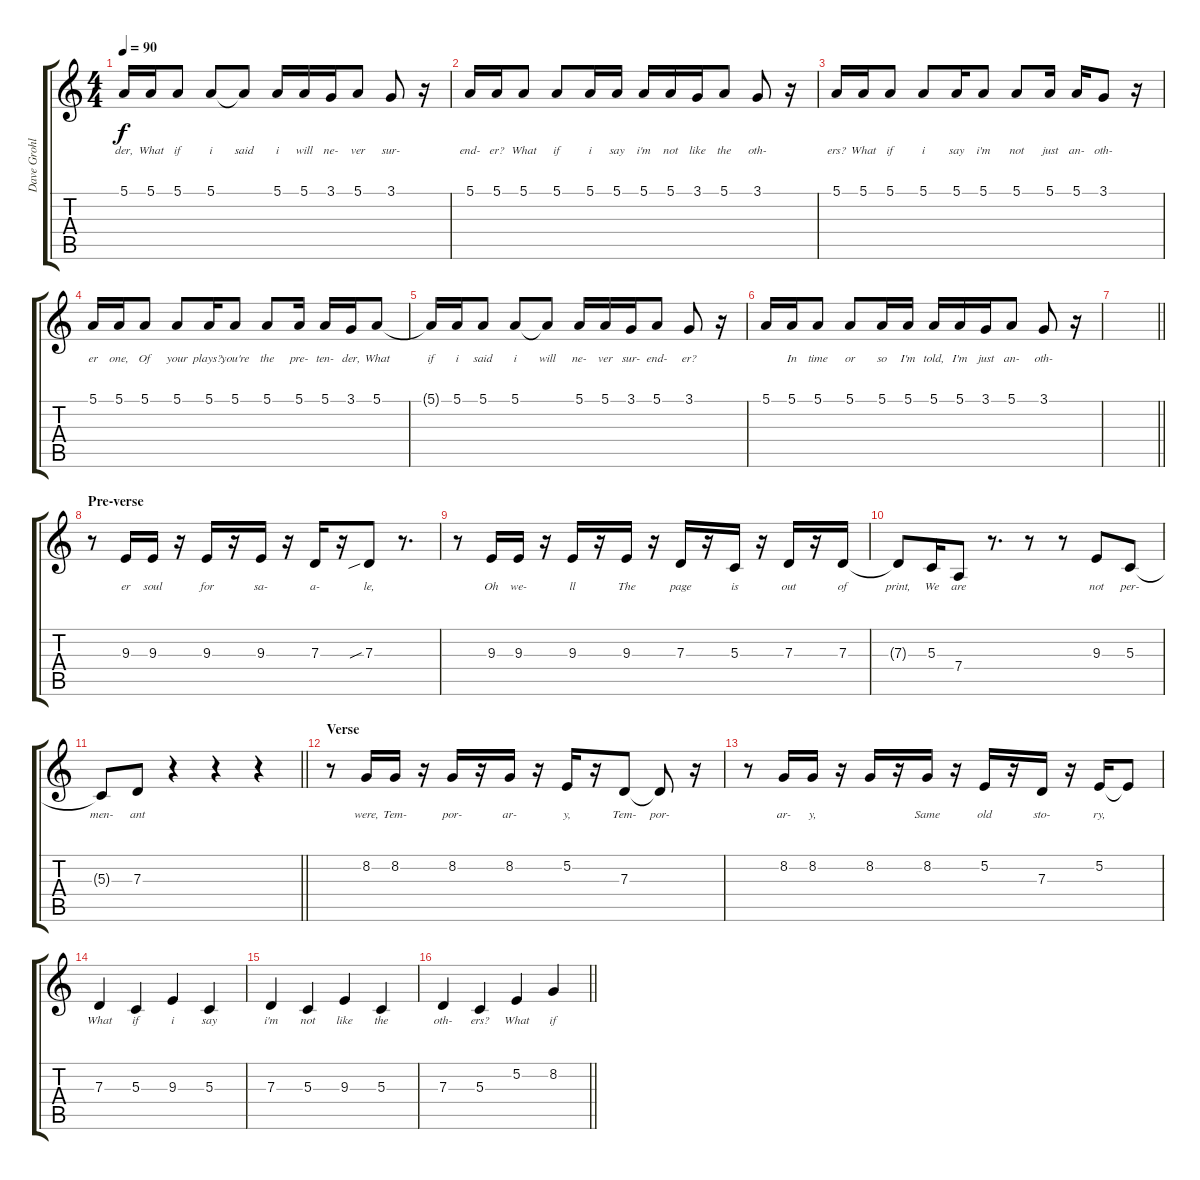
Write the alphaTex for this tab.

\track ("Dave Grohl (Lead Vocal)" "Dave Grohl") {instrument flute}
\staff {score tabs}
\tuning (E4 B3 G3 D3 A2 E2) {hide}
\ts (4 4)
\tempo 90
\clef g2
\ks c
5.1{t}.16{lyrics (0 "der,") lyrics (1 "") lyrics (2 "") lyrics (3 "") lyrics (4 "") dy f} 5.1.16{lyrics (0 "What") lyrics (1 "") lyrics (2 "") lyrics (3 "") lyrics (4 "")} 5.1.8{lyrics (0 "if") lyrics (1 "") lyrics (2 "") lyrics (3 "") lyrics (4 "")} 5.1.8{lyrics (0 "i") lyrics (1 "") lyrics (2 "") lyrics (3 "") lyrics (4 "")} 5.1{t}.8{lyrics (0 "said") lyrics (1 "") lyrics (2 "") lyrics (3 "") lyrics (4 "")} 5.1.16{lyrics (0 "i") lyrics (1 "") lyrics (2 "") lyrics (3 "") lyrics (4 "")} 5.1.16{lyrics (0 "will") lyrics (1 "") lyrics (2 "") lyrics (3 "") lyrics (4 "")} 3.1.16{lyrics (0 "ne-") lyrics (1 "") lyrics (2 "") lyrics (3 "") lyrics (4 "")} 5.1.8{lyrics (0 "ver") lyrics (1 "") lyrics (2 "") lyrics (3 "") lyrics (4 "")} 3.1.8{lyrics (0 "sur-") lyrics (1 "") lyrics (2 "") lyrics (3 "") lyrics (4 "")} r.16 |
5.1.16{lyrics (0 "end-") lyrics (1 "") lyrics (2 "") lyrics (3 "") lyrics (4 "")} 5.1.16{lyrics (0 "er?") lyrics (1 "") lyrics (2 "") lyrics (3 "") lyrics (4 "")} 5.1.8{lyrics (0 "What") lyrics (1 "") lyrics (2 "") lyrics (3 "") lyrics (4 "")} 5.1.8{lyrics (0 "if") lyrics (1 "") lyrics (2 "") lyrics (3 "") lyrics (4 "")} 5.1.16{lyrics (0 "i") lyrics (1 "") lyrics (2 "") lyrics (3 "") lyrics (4 "")} 5.1.16{lyrics (0 "say") lyrics (1 "") lyrics (2 "") lyrics (3 "") lyrics (4 "")} 5.1.16{lyrics (0 "i'm") lyrics (1 "") lyrics (2 "") lyrics (3 "") lyrics (4 "")} 5.1.16{lyrics (0 "not") lyrics (1 "") lyrics (2 "") lyrics (3 "") lyrics (4 "")} 3.1.16{lyrics (0 "like") lyrics (1 "") lyrics (2 "") lyrics (3 "") lyrics (4 "")} 5.1.8{lyrics (0 "the") lyrics (1 "") lyrics (2 "") lyrics (3 "") lyrics (4 "")} 3.1.8{lyrics (0 "oth-") lyrics (1 "") lyrics (2 "") lyrics (3 "") lyrics (4 "")} r.16 |
5.1.16{lyrics (0 "ers?") lyrics (1 "") lyrics (2 "") lyrics (3 "") lyrics (4 "")} 5.1.16{lyrics (0 "What") lyrics (1 "") lyrics (2 "") lyrics (3 "") lyrics (4 "")} 5.1.8{lyrics (0 "if") lyrics (1 "") lyrics (2 "") lyrics (3 "") lyrics (4 "")} 5.1.8{lyrics (0 "i") lyrics (1 "") lyrics (2 "") lyrics (3 "") lyrics (4 "")} 5.1.16{lyrics (0 "say") lyrics (1 "") lyrics (2 "") lyrics (3 "") lyrics (4 "")} 5.1.8{lyrics (0 "i'm") lyrics (1 "") lyrics (2 "") lyrics (3 "") lyrics (4 "")} 5.1.8{lyrics (0 "not") lyrics (1 "") lyrics (2 "") lyrics (3 "") lyrics (4 "")} 5.1.16{lyrics (0 "just") lyrics (1 "") lyrics (2 "") lyrics (3 "") lyrics (4 "")} 5.1.16{lyrics (0 "an-") lyrics (1 "") lyrics (2 "") lyrics (3 "") lyrics (4 "")} 3.1.8{lyrics (0 "oth-") lyrics (1 "") lyrics (2 "") lyrics (3 "") lyrics (4 "")} r.16 |
5.1.16{lyrics (0 "er") lyrics (1 "") lyrics (2 "") lyrics (3 "") lyrics (4 "")} 5.1.16{lyrics (0 "one,") lyrics (1 "") lyrics (2 "") lyrics (3 "") lyrics (4 "")} 5.1.8{lyrics (0 "Of") lyrics (1 "") lyrics (2 "") lyrics (3 "") lyrics (4 "")} 5.1.8{lyrics (0 "your") lyrics (1 "") lyrics (2 "") lyrics (3 "") lyrics (4 "")} 5.1.16{lyrics (0 "plays?,") lyrics (1 "") lyrics (2 "") lyrics (3 "") lyrics (4 "")} 5.1.8{lyrics (0 "you're") lyrics (1 "") lyrics (2 "") lyrics (3 "") lyrics (4 "")} 5.1.8{lyrics (0 "the") lyrics (1 "") lyrics (2 "") lyrics (3 "") lyrics (4 "")} 5.1.16{lyrics (0 "pre-") lyrics (1 "") lyrics (2 "") lyrics (3 "") lyrics (4 "")} 5.1.16{lyrics (0 "ten-") lyrics (1 "") lyrics (2 "") lyrics (3 "") lyrics (4 "")} 3.1.16{lyrics (0 "der,") lyrics (1 "") lyrics (2 "") lyrics (3 "") lyrics (4 "")} 5.1.8{lyrics (0 "What") lyrics (1 "") lyrics (2 "") lyrics (3 "") lyrics (4 "")} |
5.1{t}.16{lyrics (0 "if") lyrics (1 "") lyrics (2 "") lyrics (3 "") lyrics (4 "")} 5.1.16{lyrics (0 "i") lyrics (1 "") lyrics (2 "") lyrics (3 "") lyrics (4 "")} 5.1.8{lyrics (0 "said") lyrics (1 "") lyrics (2 "") lyrics (3 "") lyrics (4 "")} 5.1.8{lyrics (0 "i") lyrics (1 "") lyrics (2 "") lyrics (3 "") lyrics (4 "")} 5.1{t}.8{lyrics (0 "will") lyrics (1 "") lyrics (2 "") lyrics (3 "") lyrics (4 "")} 5.1.16{lyrics (0 "ne-") lyrics (1 "") lyrics (2 "") lyrics (3 "") lyrics (4 "")} 5.1.16{lyrics (0 "ver") lyrics (1 "") lyrics (2 "") lyrics (3 "") lyrics (4 "")} 3.1.16{lyrics (0 "sur-") lyrics (1 "") lyrics (2 "") lyrics (3 "") lyrics (4 "")} 5.1.8{lyrics (0 "end-") lyrics (1 "") lyrics (2 "") lyrics (3 "") lyrics (4 "")} 3.1.8{lyrics (0 "er?") lyrics (1 "") lyrics (2 "") lyrics (3 "") lyrics (4 "")} r.16 |
5.1.16{lyrics (0 "") lyrics (1 "") lyrics (2 "") lyrics (3 "") lyrics (4 "")} 5.1.16{lyrics (0 "In") lyrics (1 "") lyrics (2 "") lyrics (3 "") lyrics (4 "")} 5.1.8{lyrics (0 "time") lyrics (1 "") lyrics (2 "") lyrics (3 "") lyrics (4 "")} 5.1.8{lyrics (0 "or") lyrics (1 "") lyrics (2 "") lyrics (3 "") lyrics (4 "")} 5.1.16{lyrics (0 "so") lyrics (1 "") lyrics (2 "") lyrics (3 "") lyrics (4 "")} 5.1.16{lyrics (0 "I'm") lyrics (1 "") lyrics (2 "") lyrics (3 "") lyrics (4 "")} 5.1.16{lyrics (0 "told,") lyrics (1 "") lyrics (2 "") lyrics (3 "") lyrics (4 "")} 5.1.16{lyrics (0 "I'm") lyrics (1 "") lyrics (2 "") lyrics (3 "") lyrics (4 "")} 3.1.16{lyrics (0 "just") lyrics (1 "") lyrics (2 "") lyrics (3 "") lyrics (4 "")} 5.1.8{lyrics (0 "an-") lyrics (1 "") lyrics (2 "") lyrics (3 "") lyrics (4 "")} 3.1.8{lyrics (0 "oth-") lyrics (1 "") lyrics (2 "") lyrics (3 "") lyrics (4 "")} r.16 |
\barLineRight lightlight
|
\section ("" "Pre-verse")
r.8 9.3.16{lyrics (0 "er") lyrics (1 "") lyrics (2 "") lyrics (3 "") lyrics (4 "")} 9.3.16{lyrics (0 "soul") lyrics (1 "") lyrics (2 "") lyrics (3 "") lyrics (4 "")} r.16 9.3.16{lyrics (0 "for") lyrics (1 "") lyrics (2 "") lyrics (3 "") lyrics (4 "")} r.16 9.3.16{lyrics (0 "sa-") lyrics (1 "") lyrics (2 "") lyrics (3 "") lyrics (4 "")} r.16 7.3.16{lyrics (0 "a-") lyrics (1 "") lyrics (2 "") lyrics (3 "") lyrics (4 "")} r.16 7.3{sib}.8{lyrics (0 "le,") lyrics (1 "") lyrics (2 "") lyrics (3 "") lyrics (4 "")} r.8{d} |
r.8 9.3.16{lyrics (0 "Oh") lyrics (1 "") lyrics (2 "") lyrics (3 "") lyrics (4 "")} 9.3.16{lyrics (0 "we-") lyrics (1 "") lyrics (2 "") lyrics (3 "") lyrics (4 "")} r.16 9.3.16{lyrics (0 "ll") lyrics (1 "") lyrics (2 "") lyrics (3 "") lyrics (4 "")} r.16 9.3.16{lyrics (0 "The") lyrics (1 "") lyrics (2 "") lyrics (3 "") lyrics (4 "")} r.16 7.3.16{lyrics (0 "page") lyrics (1 "") lyrics (2 "") lyrics (3 "") lyrics (4 "")} r.16 5.3.16{lyrics (0 "is") lyrics (1 "") lyrics (2 "") lyrics (3 "") lyrics (4 "")} r.16 7.3.16{lyrics (0 "out") lyrics (1 "") lyrics (2 "") lyrics (3 "") lyrics (4 "")} r.16 7.3.16{lyrics (0 "of") lyrics (1 "") lyrics (2 "") lyrics (3 "") lyrics (4 "")} |
7.3{t}.8{lyrics (0 "print,") lyrics (1 "") lyrics (2 "") lyrics (3 "") lyrics (4 "")} 5.3.16{lyrics (0 "We") lyrics (1 "") lyrics (2 "") lyrics (3 "") lyrics (4 "")} 7.4.8{lyrics (0 "are") lyrics (1 "") lyrics (2 "") lyrics (3 "") lyrics (4 "")} r.8{d} r.8 r.8 9.3.8{lyrics (0 "not") lyrics (1 "") lyrics (2 "") lyrics (3 "") lyrics (4 "")} 5.3.8{lyrics (0 "per-") lyrics (1 "") lyrics (2 "") lyrics (3 "") lyrics (4 "")} |
\barLineRight lightlight
5.3{t}.8{lyrics (0 "men-") lyrics (1 "") lyrics (2 "") lyrics (3 "") lyrics (4 "")} 7.3.8{lyrics (0 "ant") lyrics (1 "") lyrics (2 "") lyrics (3 "") lyrics (4 "")} r.4 r.4 r.4 |
\section ("" "Verse")
r.8 8.2.16{lyrics (0 "were,") lyrics (1 "") lyrics (2 "") lyrics (3 "") lyrics (4 "")} 8.2.16{lyrics (0 "Tem-") lyrics (1 "") lyrics (2 "") lyrics (3 "") lyrics (4 "")} r.16 8.2.16{lyrics (0 "por-") lyrics (1 "") lyrics (2 "") lyrics (3 "") lyrics (4 "")} r.16 8.2.16{lyrics (0 "ar-") lyrics (1 "") lyrics (2 "") lyrics (3 "") lyrics (4 "")} r.16 5.2.16{lyrics (0 "y,") lyrics (1 "") lyrics (2 "") lyrics (3 "") lyrics (4 "")} r.16 7.3.8{lyrics (0 "Tem-") lyrics (1 "") lyrics (2 "") lyrics (3 "") lyrics (4 "")} 7.3{t}.8{lyrics (0 "por-") lyrics (1 "") lyrics (2 "") lyrics (3 "") lyrics (4 "")} r.16 |
r.8 8.2.16{lyrics (0 "ar-") lyrics (1 "") lyrics (2 "") lyrics (3 "") lyrics (4 "")} 8.2.16{lyrics (0 "y,") lyrics (1 "") lyrics (2 "") lyrics (3 "") lyrics (4 "")} r.16 8.2.16{lyrics (0 "") lyrics (1 "") lyrics (2 "") lyrics (3 "") lyrics (4 "")} r.16 8.2.16{lyrics (0 "Same") lyrics (1 "") lyrics (2 "") lyrics (3 "") lyrics (4 "")} r.16 5.2.16{lyrics (0 "old") lyrics (1 "") lyrics (2 "") lyrics (3 "") lyrics (4 "")} r.16 7.3.16{lyrics (0 "sto-") lyrics (1 "") lyrics (2 "") lyrics (3 "") lyrics (4 "")} r.16 5.2.16{lyrics (0 "ry,") lyrics (1 "") lyrics (2 "") lyrics (3 "") lyrics (4 "")} 5.2{t}.8{lyrics (0 "") lyrics (1 "") lyrics (2 "") lyrics (3 "") lyrics (4 "")} |
7.3.4{lyrics (0 "What") lyrics (1 "") lyrics (2 "") lyrics (3 "") lyrics (4 "")} 5.3.4{lyrics (0 "if") lyrics (1 "") lyrics (2 "") lyrics (3 "") lyrics (4 "")} 9.3.4{lyrics (0 "i") lyrics (1 "") lyrics (2 "") lyrics (3 "") lyrics (4 "")} 5.3.4{lyrics (0 "say") lyrics (1 "") lyrics (2 "") lyrics (3 "") lyrics (4 "")} |
7.3.4{lyrics (0 "i'm") lyrics (1 "") lyrics (2 "") lyrics (3 "") lyrics (4 "")} 5.3.4{lyrics (0 "not") lyrics (1 "") lyrics (2 "") lyrics (3 "") lyrics (4 "")} 9.3.4{lyrics (0 "like") lyrics (1 "") lyrics (2 "") lyrics (3 "") lyrics (4 "")} 5.3.4{lyrics (0 "the") lyrics (1 "") lyrics (2 "") lyrics (3 "") lyrics (4 "")} |
\barLineRight lightlight
7.3.4{lyrics (0 "oth-") lyrics (1 "") lyrics (2 "") lyrics (3 "") lyrics (4 "")} 5.3.4{lyrics (0 "ers?") lyrics (1 "") lyrics (2 "") lyrics (3 "") lyrics (4 "")} 5.2.4{lyrics (0 "What") lyrics (1 "") lyrics (2 "") lyrics (3 "") lyrics (4 "")} 8.2.4{lyrics (0 "if") lyrics (1 "") lyrics (2 "") lyrics (3 "") lyrics (4 "")}
